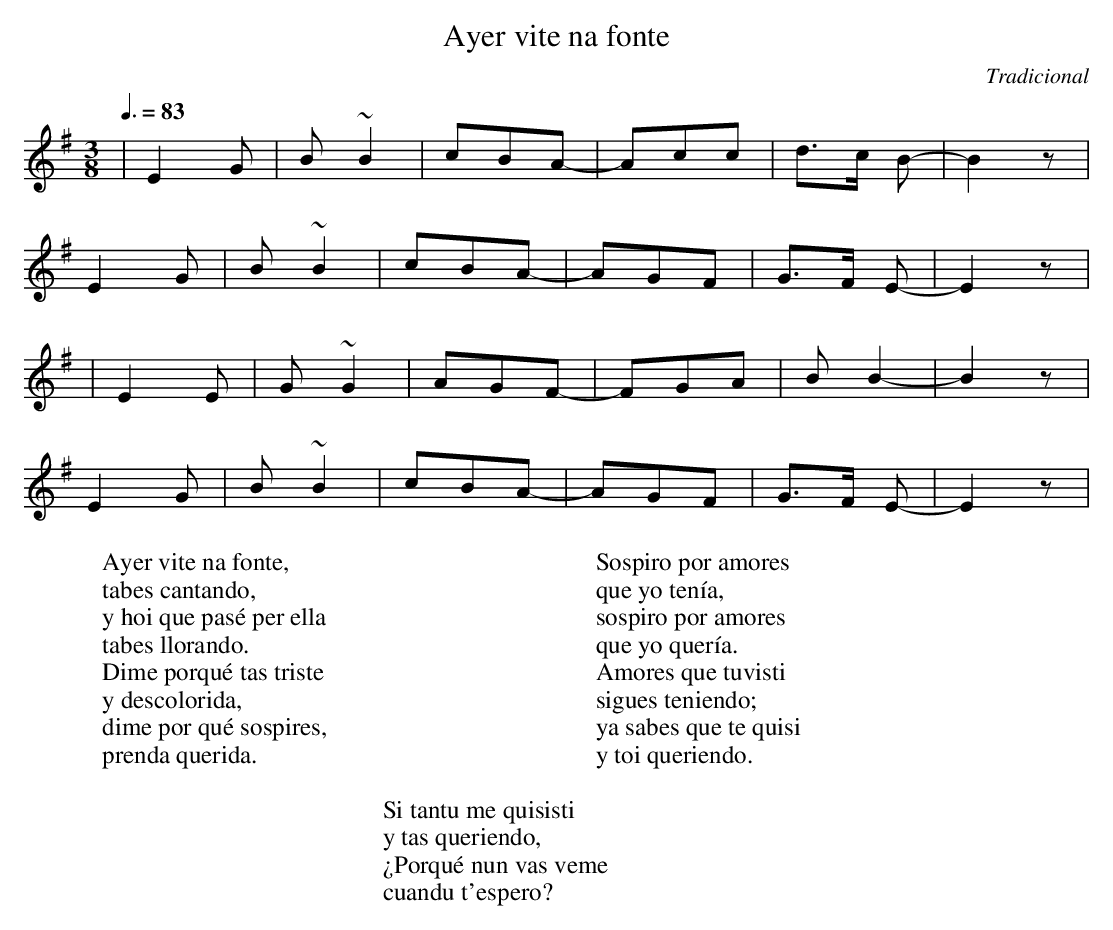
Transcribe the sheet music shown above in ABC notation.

X:1
T:Ayer vite na fonte
C:Tradicional
M:3/8
L:1/8
Q:3/8=83
W:Ayer vite na fonte,
W:tabes cantando,
W:y hoi que pasé per ella
W:tabes llorando.
W:Dime porqué tas triste
W:y descolorida,
W:dime por qué sospires,
W:prenda querida.
W:
W:Sospiro por amores
W:que yo tenía,
W:sospiro por amores
W:que yo quería.
W:Amores que tuvisti
W:sigues teniendo;
W:ya sabes que te quisi
W:y toi queriendo.
W:
W:Si tantu me quisisti
W:y tas queriendo,
W:¿Porqué nun vas veme
W:cuandu t'espero?
K:G
|E2 G|B~B2|cBA-|Acc|d3/2c/ B-|B2 z|
E2 G|B~B2|cBA-|AGF|G3/2F/ E-|E2 z|
|E2 E|G~G2|AGF-|FGA|B B2-|B2 z|
E2 G|B~B2|cBA-|AGF|G3/2F/ E-|E2 z|
